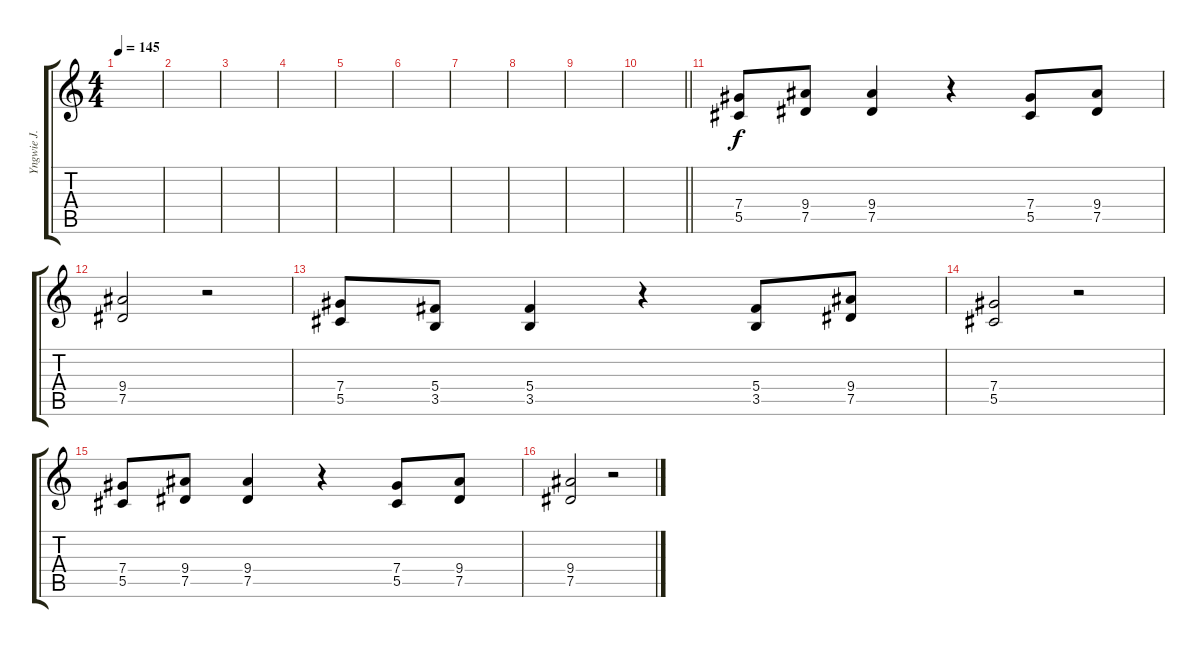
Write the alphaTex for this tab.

\track ("Yngwie J. Malmsteen" "Yngwie J. ") {instrument overdrivenguitar}
\staff {score tabs}
\tuning (Eb4 Bb3 Gb3 Db3 Ab2 Eb2) {hide}
\ts (4 4)
\tempo 145
\clef g2
\ks c
|
|
|
|
|
|
|
|
|
\barLineRight lightlight
|
(7.4 5.5).8 (9.4 7.5).8 (9.4 7.5).4 r.4 (7.4 5.5).8 (9.4 7.5).8 |
(9.4 7.5).2 r.2 |
(7.4 5.5).8 (5.4 3.5).8 (5.4 3.5).4 r.4 (5.4 3.5).8 (9.4 7.5).8 |
(7.4 5.5).2 r.2 |
(7.4 5.5).8 (9.4 7.5).8 (9.4 7.5).4 r.4 (7.4 5.5).8 (9.4 7.5).8 |
(9.4 7.5).2 r.2
